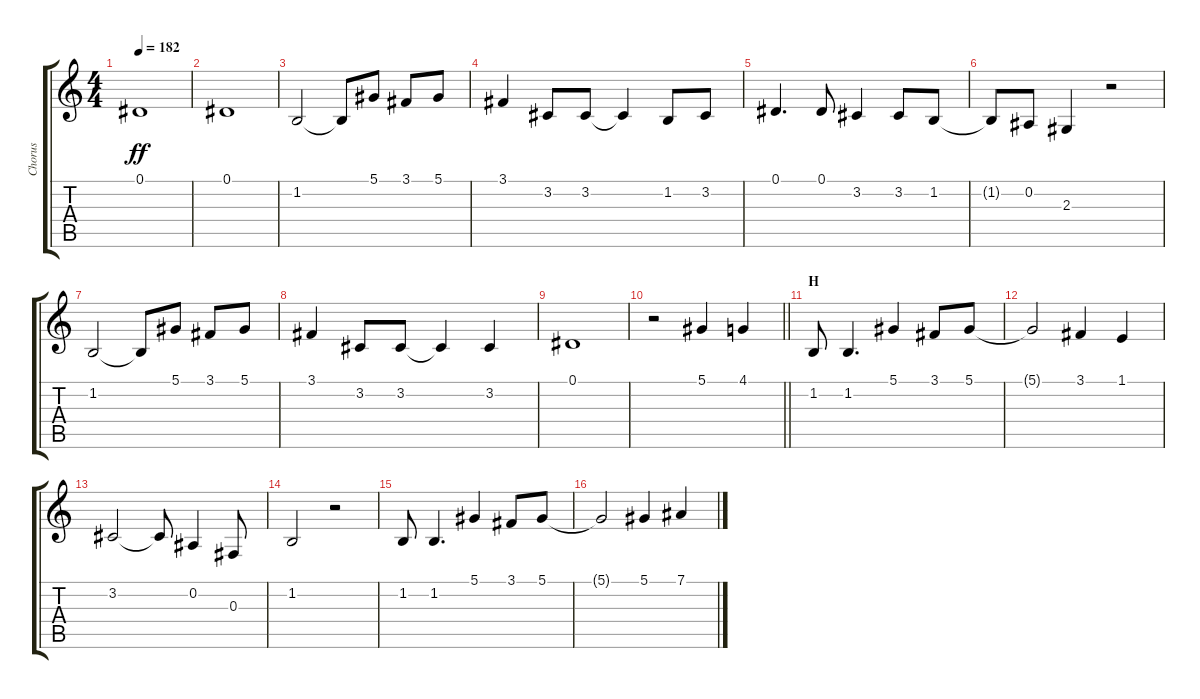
\track ("Chorus" "Chorus") {instrument voiceoohs}
\staff {score tabs}
\tuning (Eb4 Bb3 Gb3 Db3 Ab2 Eb2) {hide}
\ts (4 4)
\tempo 182
\clef g2
\ks c
0.1.1{dy ff} |
0.1.1 |
1.2.2 1.2{t}.8 5.1.8 3.1.8 5.1.8 |
3.1.4 3.2.8 3.2.8 3.2{t}.4 1.2.8 3.2.8 |
0.1.4{d} 0.1.8 3.2.4 3.2.8 1.2.8 |
1.2{t}.8 0.2.8 2.3.4 r.2 |
1.2.2 1.2{t}.8 5.1.8 3.1.8 5.1.8 |
3.1.4 3.2.8 3.2.8 3.2{t}.4 3.2.4 |
0.1.1 |
\barLineRight lightlight
r.2 5.1.4 4.1.4 |
\section ("" "H")
1.2.8 1.2.4{d} 5.1.4 3.1.8 5.1.8 |
5.1{t}.2 3.1.4 1.1.4 |
3.2.2 3.2{t}.8 0.2.4 0.3.8 |
1.2.2 r.2 |
1.2.8 1.2.4{d} 5.1.4 3.1.8 5.1.8 |
5.1{t}.2 5.1.4 7.1.4
